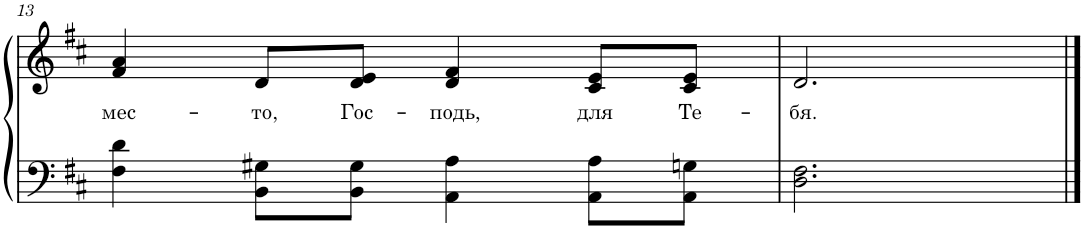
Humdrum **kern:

**kern	**kern	**text
*part1	*part1	*part1
*staff2	*staff1	*staff1
*I"Piano	*	*
*I'Pno.	*	*
!!LO:PB:g=z
*clefF4	*clefG2	*
*k[f#c#]	*k[f#c#]	*
*M4/4	*M4/4	*
=13	=13	=13
!	!	!LO:LY:b
4F#\ 4d\	4f#/ 4a/	мес-
!	!	!LO:LY:b
8BB\ 8G#X\L	8d/L	-то,
!	!	!LO:LY:b
8BB\ 8G#\J	8d/ 8e/J	Гос-
!	!	!LO:LY:b
4AA\ 4A\	4d/ 4f#/	-подь,
!	!	!LO:LY:b
8AA\ 8A\L	8c#/ 8e/L	для
!	!	!LO:LY:b
8AA\ 8Gn\J	8c#/ 8e/J	Те-
=14	=14	=14
!	!	!LO:LY:b
2.D\ 2.F#\	2.d/	-бя.
==	==	==
*-	*-	*-
